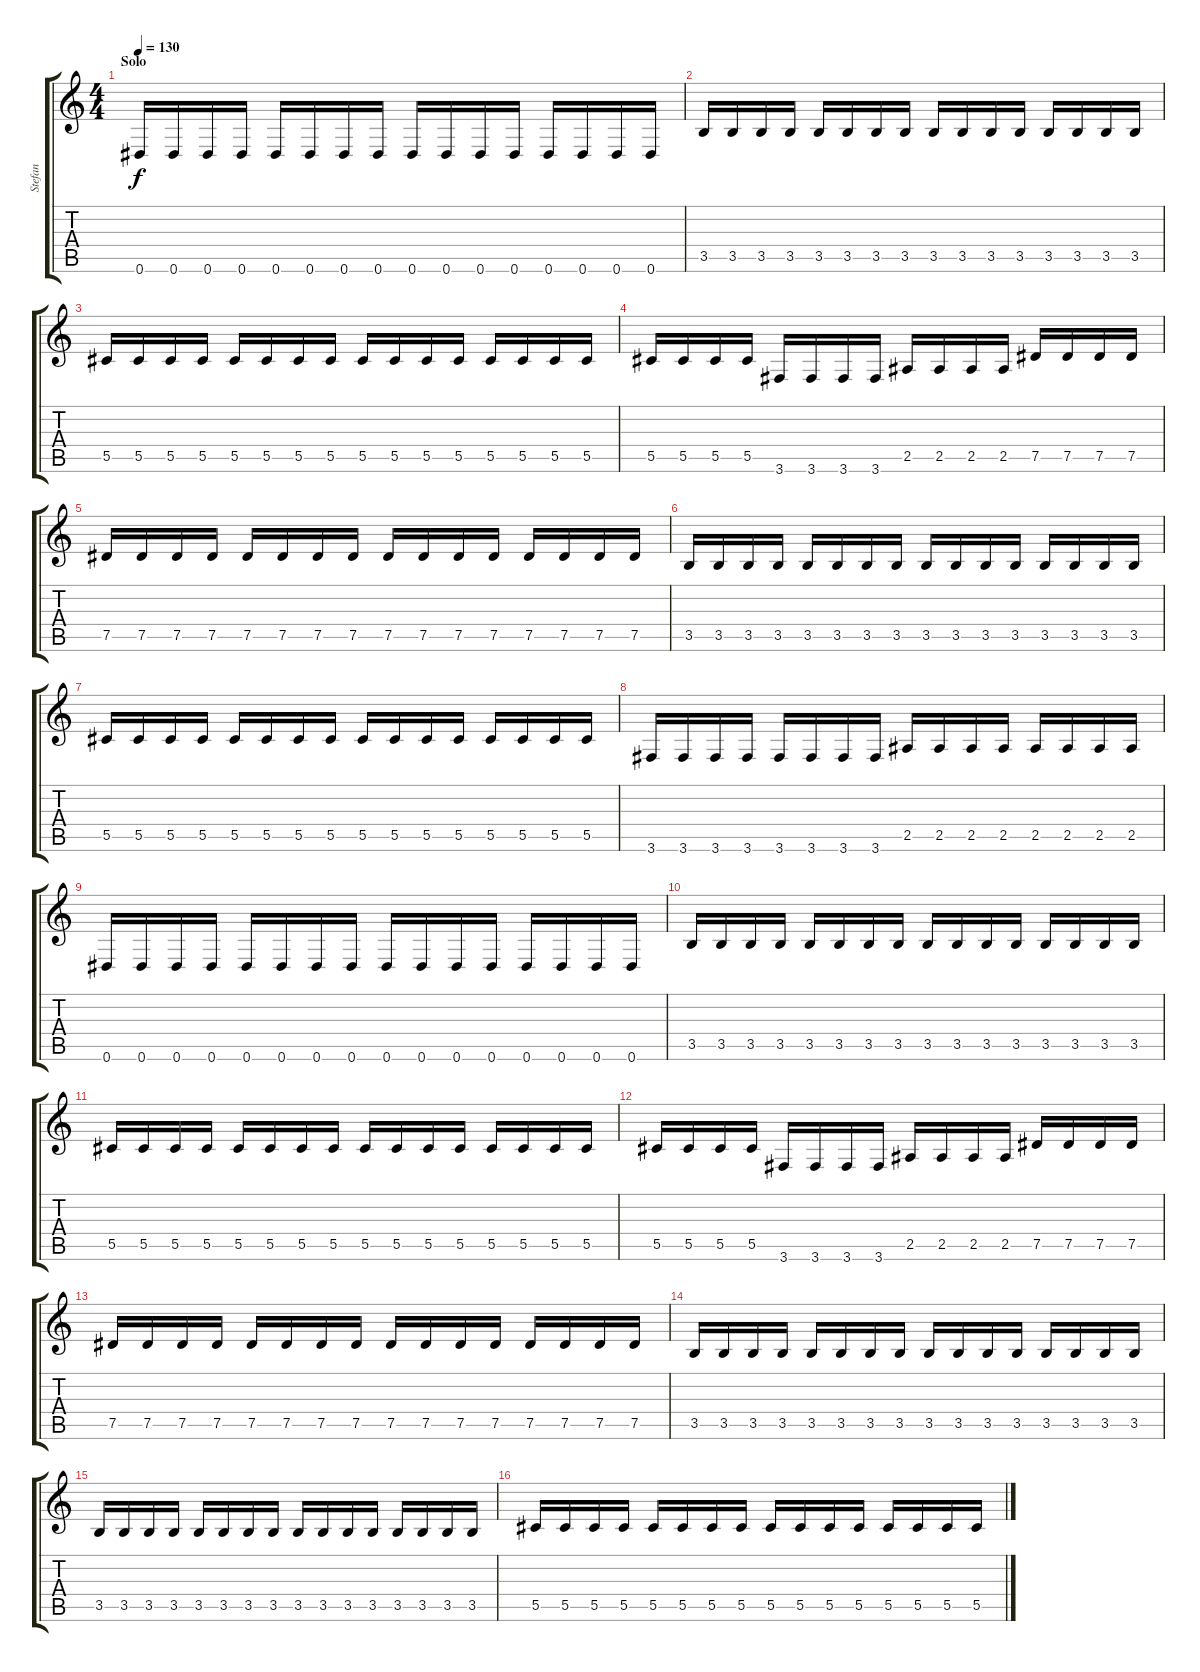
\track ("Stefan" "Stefan") {instrument distortionguitar}
\staff {score tabs}
\tuning (Eb4 Bb3 Gb3 Db3 Ab2 Eb2) {hide}
\ts (4 4)
\section ("" "Solo")
\tempo 130
\clef g2
\ks c
0.6.16{dy f} 0.6.16 0.6.16 0.6.16 0.6.16 0.6.16 0.6.16 0.6.16 0.6.16 0.6.16 0.6.16 0.6.16 0.6.16 0.6.16 0.6.16 0.6.16 |
3.5.16 3.5.16 3.5.16 3.5.16 3.5.16 3.5.16 3.5.16 3.5.16 3.5.16 3.5.16 3.5.16 3.5.16 3.5.16 3.5.16 3.5.16 3.5.16 |
5.5.16 5.5.16 5.5.16 5.5.16 5.5.16 5.5.16 5.5.16 5.5.16 5.5.16 5.5.16 5.5.16 5.5.16 5.5.16 5.5.16 5.5.16 5.5.16 |
5.5.16 5.5.16 5.5.16 5.5.16 3.6.16 3.6.16 3.6.16 3.6.16 2.5.16 2.5.16 2.5.16 2.5.16 7.5.16 7.5.16 7.5.16 7.5.16 |
7.5.16 7.5.16 7.5.16 7.5.16 7.5.16 7.5.16 7.5.16 7.5.16 7.5.16 7.5.16 7.5.16 7.5.16 7.5.16 7.5.16 7.5.16 7.5.16 |
3.5.16 3.5.16 3.5.16 3.5.16 3.5.16 3.5.16 3.5.16 3.5.16 3.5.16 3.5.16 3.5.16 3.5.16 3.5.16 3.5.16 3.5.16 3.5.16 |
5.5.16 5.5.16 5.5.16 5.5.16 5.5.16 5.5.16 5.5.16 5.5.16 5.5.16 5.5.16 5.5.16 5.5.16 5.5.16 5.5.16 5.5.16 5.5.16 |
3.6.16 3.6.16 3.6.16 3.6.16 3.6.16 3.6.16 3.6.16 3.6.16 2.5.16 2.5.16 2.5.16 2.5.16 2.5.16 2.5.16 2.5.16 2.5.16 |
0.6.16 0.6.16 0.6.16 0.6.16 0.6.16 0.6.16 0.6.16 0.6.16 0.6.16 0.6.16 0.6.16 0.6.16 0.6.16 0.6.16 0.6.16 0.6.16 |
3.5.16 3.5.16 3.5.16 3.5.16 3.5.16 3.5.16 3.5.16 3.5.16 3.5.16 3.5.16 3.5.16 3.5.16 3.5.16 3.5.16 3.5.16 3.5.16 |
5.5.16 5.5.16 5.5.16 5.5.16 5.5.16 5.5.16 5.5.16 5.5.16 5.5.16 5.5.16 5.5.16 5.5.16 5.5.16 5.5.16 5.5.16 5.5.16 |
5.5.16 5.5.16 5.5.16 5.5.16 3.6.16 3.6.16 3.6.16 3.6.16 2.5.16 2.5.16 2.5.16 2.5.16 7.5.16 7.5.16 7.5.16 7.5.16 |
7.5.16 7.5.16 7.5.16 7.5.16 7.5.16 7.5.16 7.5.16 7.5.16 7.5.16 7.5.16 7.5.16 7.5.16 7.5.16 7.5.16 7.5.16 7.5.16 |
3.5.16 3.5.16 3.5.16 3.5.16 3.5.16 3.5.16 3.5.16 3.5.16 3.5.16 3.5.16 3.5.16 3.5.16 3.5.16 3.5.16 3.5.16 3.5.16 |
3.5.16 3.5.16 3.5.16 3.5.16 3.5.16 3.5.16 3.5.16 3.5.16 3.5.16 3.5.16 3.5.16 3.5.16 3.5.16 3.5.16 3.5.16 3.5.16 |
5.5.16 5.5.16 5.5.16 5.5.16 5.5.16 5.5.16 5.5.16 5.5.16 5.5.16 5.5.16 5.5.16 5.5.16 5.5.16 5.5.16 5.5.16 5.5.16
